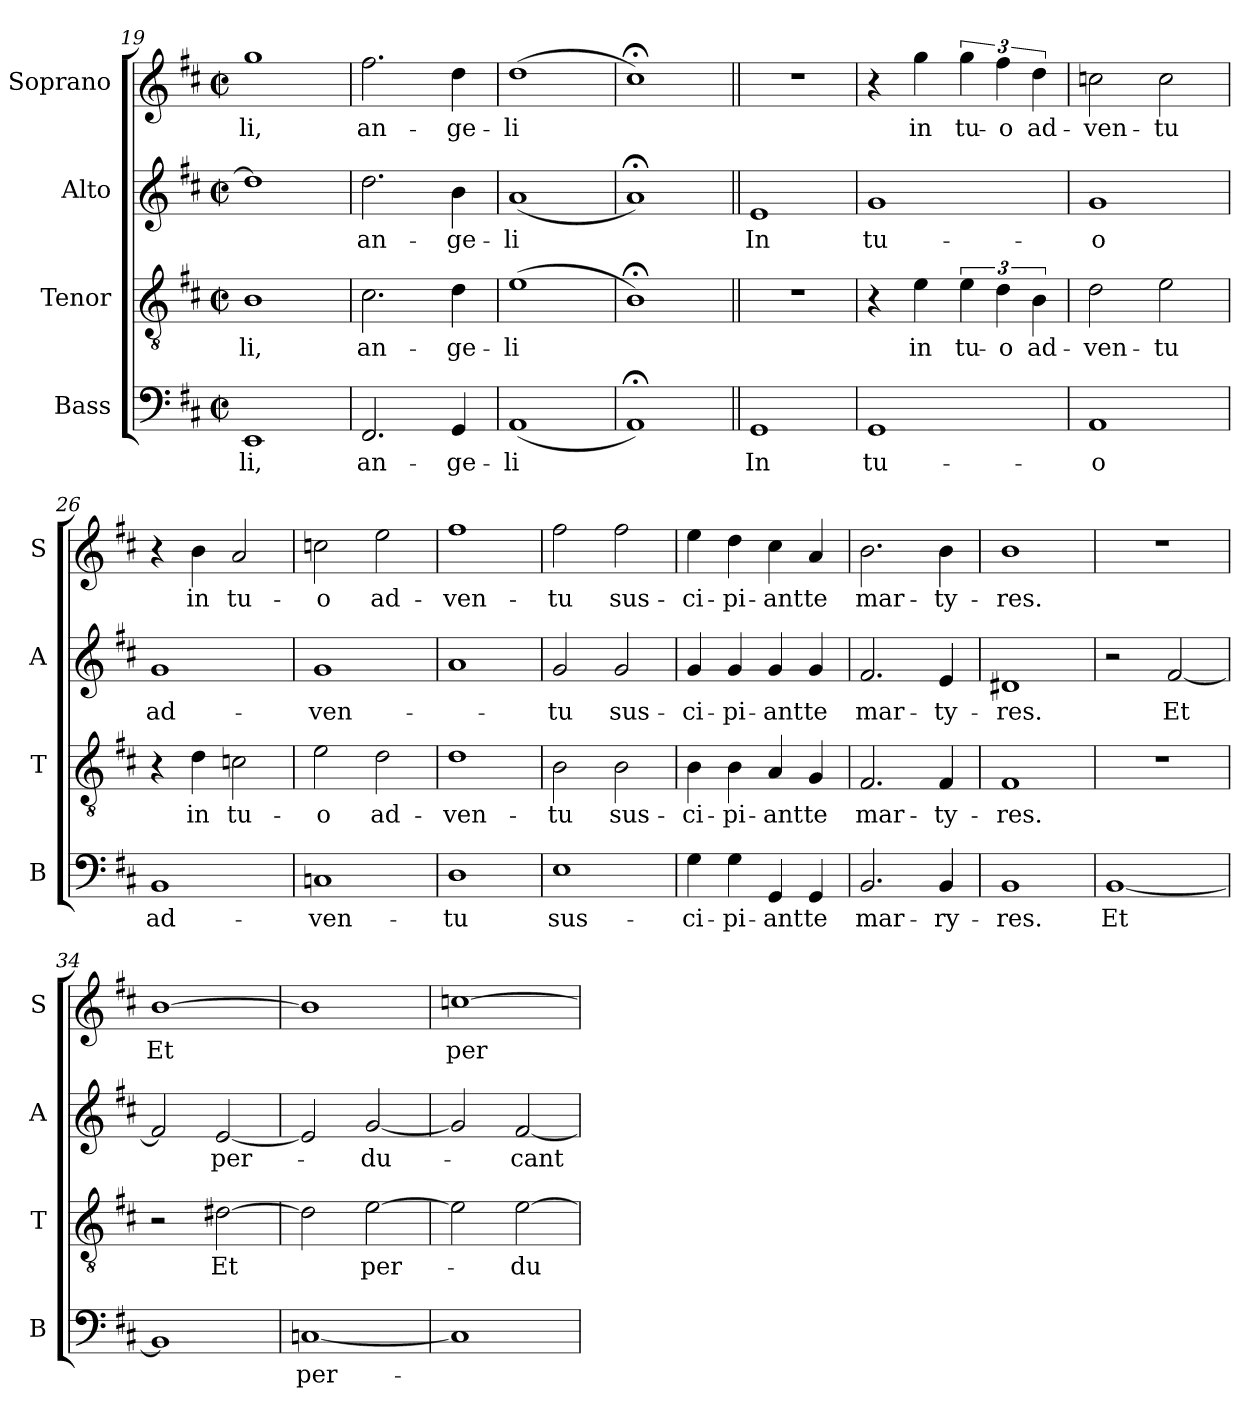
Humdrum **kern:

**kern	**text	**kern	**text	**kern	**text	**kern	**text
*part4	*part4	*part3	*part3	*part2	*part2	*part1	*part1
*staff4	*staff4	*staff3	*staff3	*staff2	*staff2	*staff1	*staff1
*I"Bass	*	*I"Tenor	*	*I"Alto	*	*I"Soprano	*
*I'B	*	*I'T	*	*I'A	*	*I'S	*
*clefF4	*	*clefGv2	*	*clefG2	*	*clefG2	*
*k[f#c#]	*	*k[f#c#]	*	*k[f#c#]	*	*k[f#c#]	*
*D:	*	*D:	*	*D:	*	*D:	*
*M2/2	*	*M2/2	*	*M2/2	*	*M2/2	*
*met(c|)	*	*met(c|)	*	*met(c|)	*	*met(c|)	*
=19	=19	=19	=19	=19	=19	=19	=19
!	!LO:LY:b	!	!LO:LY:b	!	!	!	!LO:LY:b
1EE	-li,	1B	-li,	1dd]	.	1gg	-li,
=20	=20	=20	=20	=20	=20	=20	=20
!	!LO:LY:b	!	!LO:LY:b	!	!LO:LY:b	!	!LO:LY:b
2.FF#/	an-	2.c#\	an-	2.dd\	an-	2.ff#\	an-
!	!LO:LY:b	!	!LO:LY:b	!	!LO:LY:b	!	!LO:LY:b
4GG/	-ge-	4d\	-ge-	4b\	-ge-	4dd\	-ge-
!!LO:PB:g=z
=21	=21	=21	=21	=21	=21	=21	=21
!	!LO:LY:b	!	!LO:LY:b	!	!LO:LY:b	!	!LO:LY:b
(<1AA	-li	(>1e	-li	(<1a	-li	(>1dd	-li
=22	=22	=22	=22	=22	=22	=22	=22
1AA;<)	.	1B;<)	.	1a;<)	.	1cc#;<)	.
=23||	=23||	=23||	=23||	=23||	=23||	=23||	=23||
!	!LO:LY:b	!	!	!	!LO:LY:b	!	!
1GG	In	1r	.	1e	In	1r	.
=24	=24	=24	=24	=24	=24	=24	=24
!	!LO:LY:b	!	!	!	!LO:LY:b	!	!
1GG	tu-	4r	.	1g	tu-	4r	.
!	!	!	!LO:LY:b	!	!	!	!LO:LY:b
.	.	4e\	in	.	.	4gg\	in
!	!	!	!LO:LY:b	!	!	!	!LO:LY:b
.	.	6e\	tu-	.	.	6gg\	tu-
!	!	!	!LO:LY:b	!	!	!	!LO:LY:b
.	.	6d\	-o	.	.	6ff#\	-o
!	!	!	!LO:LY:b	!	!	!	!LO:LY:b
.	.	6B\	ad-	.	.	6dd\	ad-
=25	=25	=25	=25	=25	=25	=25	=25
!	!LO:LY:b	!	!LO:LY:b	!	!LO:LY:b	!	!LO:LY:b
1AA	-o	2d\	-ven-	1g	-o	2ccn\	-ven-
!	!	!	!LO:LY:b	!	!	!	!LO:LY:b
.	.	2e\	-tu	.	.	2cc\	-tu
=26	=26	=26	=26	=26	=26	=26	=26
!	!LO:LY:b	!	!	!	!LO:LY:b	!	!
1BB	ad-	4r	.	1g	ad-	4r	.
!	!	!	!LO:LY:b	!	!	!	!LO:LY:b
.	.	4d\	in	.	.	4b\	in
!	!	!	!LO:LY:b	!	!	!	!LO:LY:b
.	.	2cn\	tu-	.	.	2a/	tu-
=27	=27	=27	=27	=27	=27	=27	=27
!	!LO:LY:b	!	!LO:LY:b	!	!LO:LY:b	!	!LO:LY:b
1Cn	-ven-	2e\	-o	1g	-ven-	2ccn\	-o
!	!	!	!LO:LY:b	!	!	!	!LO:LY:b
.	.	2d\	ad-	.	.	2ee\	ad-
!!LO:LB:g=z
=28	=28	=28	=28	=28	=28	=28	=28
!	!LO:LY:b	!	!LO:LY:b	!	!	!	!LO:LY:b
1D	-tu	1d	-ven-	1a	.	1ff#	-ven-
=29	=29	=29	=29	=29	=29	=29	=29
!	!LO:LY:b	!	!LO:LY:b	!	!LO:LY:b	!	!LO:LY:b
1E	sus-	2B\	-tu	2g/	-tu	2ff#\	-tu
!	!	!	!LO:LY:b	!	!LO:LY:b	!	!LO:LY:b
.	.	2B\	sus-	2g/	sus-	2ff#\	sus-
=30	=30	=30	=30	=30	=30	=30	=30
!	!LO:LY:b	!	!LO:LY:b	!	!LO:LY:b	!	!LO:LY:b
4G\	-ci-	4B\	-ci-	4g/	-ci-	4ee\	-ci-
!	!LO:LY:b	!	!LO:LY:b	!	!LO:LY:b	!	!LO:LY:b
4G\	-pi-	4B\	-pi-	4g/	-pi-	4dd\	-pi-
!	!LO:LY:b	!	!LO:LY:b	!	!LO:LY:b	!	!LO:LY:b
4GG/	-ant	4A/	-ant	4g/	-ant	4cc#\	-ant
!	!LO:LY:b	!	!LO:LY:b	!	!LO:LY:b	!	!LO:LY:b
4GG/	te	4G/	te	4g/	te	4a/	te
=31	=31	=31	=31	=31	=31	=31	=31
!	!LO:LY:b	!	!LO:LY:b	!	!LO:LY:b	!	!LO:LY:b
2.BB/	mar-	2.F#/	mar-	2.f#/	mar-	2.b\	mar-
!	!LO:LY:b	!	!LO:LY:b	!	!LO:LY:b	!	!LO:LY:b
4BB/	-ry-	4F#/	-ty-	4e/	-ty-	4b\	-ty-
=32	=32	=32	=32	=32	=32	=32	=32
!	!LO:LY:b	!	!LO:LY:b	!	!LO:LY:b	!	!LO:LY:b
1BB	-res.	1F#	-res.	1d#X	-res.	1b	-res.
=33	=33	=33	=33	=33	=33	=33	=33
!	!LO:LY:b	!	!	!	!	!	!
[1BB	Et	1r	.	2r	.	1r	.
!	!	!	!	!	!LO:LY:b	!	!
.	.	.	.	[2f#/	Et	.	.
=34	=34	=34	=34	=34	=34	=34	=34
!	!	!	!	!	!	!	!LO:LY:b
1BB]	.	2r	.	2f#/]	.	[1b	Et
!	!	!	!LO:LY:b	!	!LO:LY:b	!	!
.	.	[2d#X\	Et	[2e/	per-	.	.
!!LO:LB:g=z
=35	=35	=35	=35	=35	=35	=35	=35
!	!LO:LY:b	!	!	!	!	!	!
[1Cn	per-	2d#\]	.	2e/]	.	1b]	.
!	!	!	!LO:LY:b	!	!LO:LY:b	!	!
.	.	[2e\	per-	[2g/	-du-	.	.
=36	=36	=36	=36	=36	=36	=36	=36
!	!	!	!	!	!	!	!LO:LY:b
1C]	.	2e\]	.	2g/]	.	[1ccn	per-
!	!	!	!LO:LY:b	!	!LO:LY:b	!	!
.	.	[2e\	-du-	[2f#/	-cant	.	.
=	=	=	=	=	=	=	=
*-	*-	*-	*-	*-	*-	*-	*-
